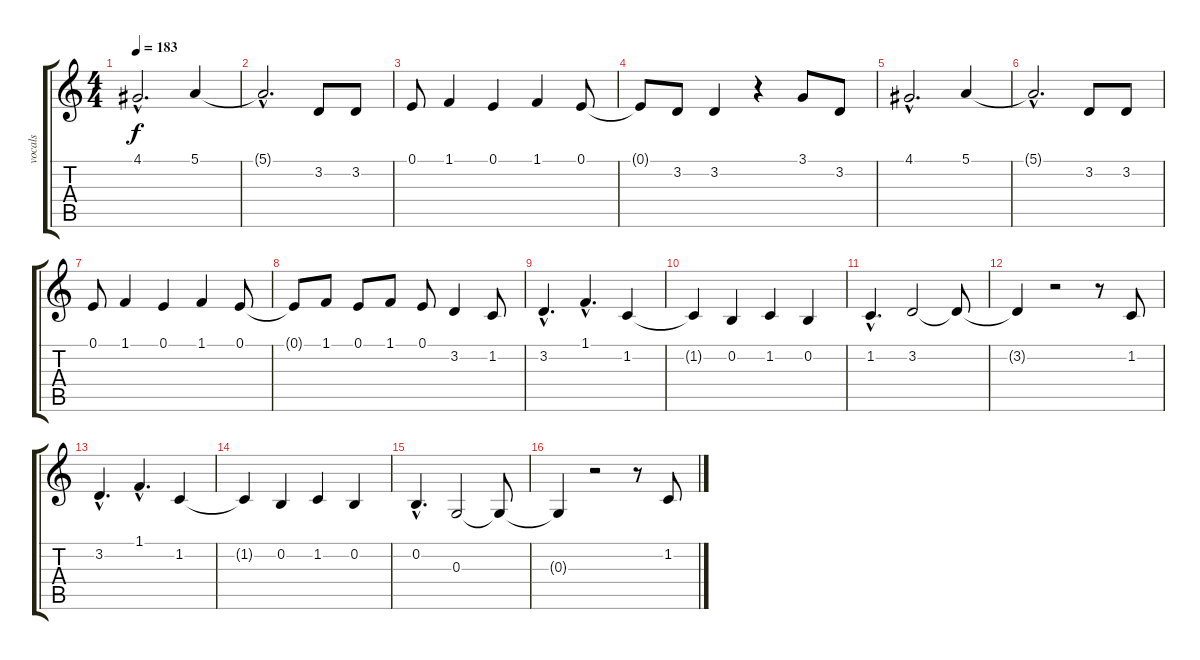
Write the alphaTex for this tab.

\track ("vocals" "vocals") {instrument lead2sawtooth}
\staff {score tabs}
\tuning (E4 B3 G3 D3 A2 E2) {hide}
\ts (4 4)
\tempo 183
\clef g2
\ks c
4.1{hac}.2{d dy f} 5.1.4 |
5.1{hac t}.2{d} 3.2.8 3.2.8 |
0.1.8 1.1.4 0.1.4 1.1.4 0.1.8 |
0.1{t}.8 3.2.8 3.2.4 r.4 3.1.8 3.2.8 |
4.1{hac}.2{d} 5.1.4 |
5.1{hac t}.2{d} 3.2.8 3.2.8 |
0.1.8 1.1.4 0.1.4 1.1.4 0.1.8 |
0.1{t}.8 1.1.8 0.1.8 1.1.8 0.1.8 3.2.4 1.2.8 |
3.2{hac}.4{d} 1.1{hac}.4{d} 1.2.4 |
1.2{t}.4 0.2.4 1.2.4 0.2.4 |
1.2{hac}.4{d} 3.2.2 3.2{t}.8 |
3.2{t}.4 r.2 r.8 1.2.8 |
3.2{hac}.4{d} 1.1{hac}.4{d} 1.2.4 |
1.2{t}.4 0.2.4 1.2.4 0.2.4 |
0.2{hac}.4{d} 0.3.2 0.3{t}.8 |
0.3{t}.4 r.2 r.8 1.2.8
